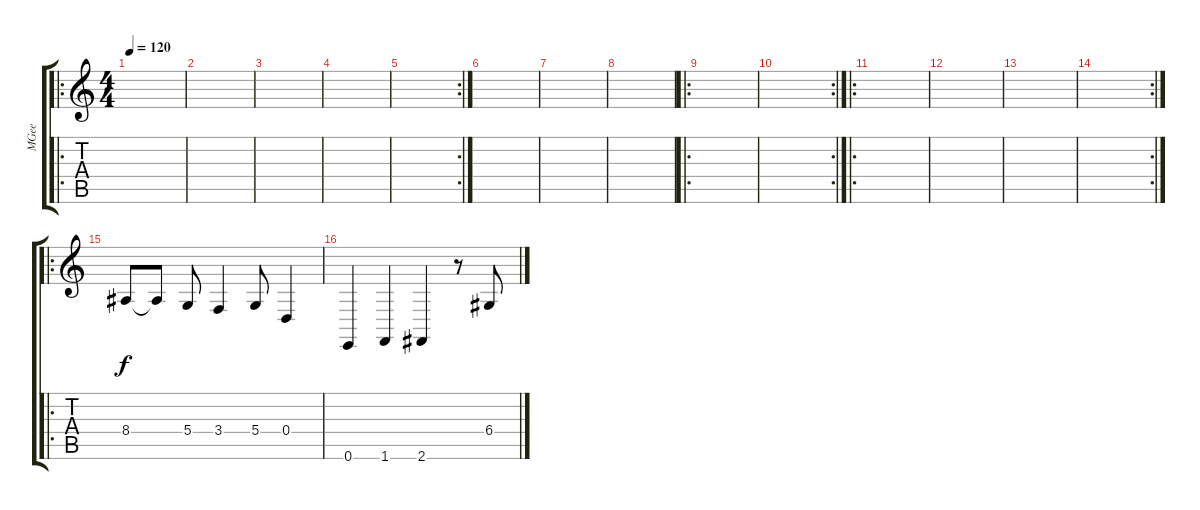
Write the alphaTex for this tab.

\track ("MGee" "MGee") {instrument lead6voice}
\staff {score tabs}
\tuning (E4 B3 G3 D3 A2 E2) {hide}
\ro
\ts (4 4)
\tempo 120
\clef g2
\ks c
|
|
|
|
\rc 2
|
|
|
|
\ro
|
\rc 2
|
\ro
|
|
|
\rc 2
|
\ro
8.4.8 8.4{t}.8 5.4.8 3.4.4 5.4.8 0.4.4 |
0.6.4 1.6.4 2.6.4 r.8 6.4.8
